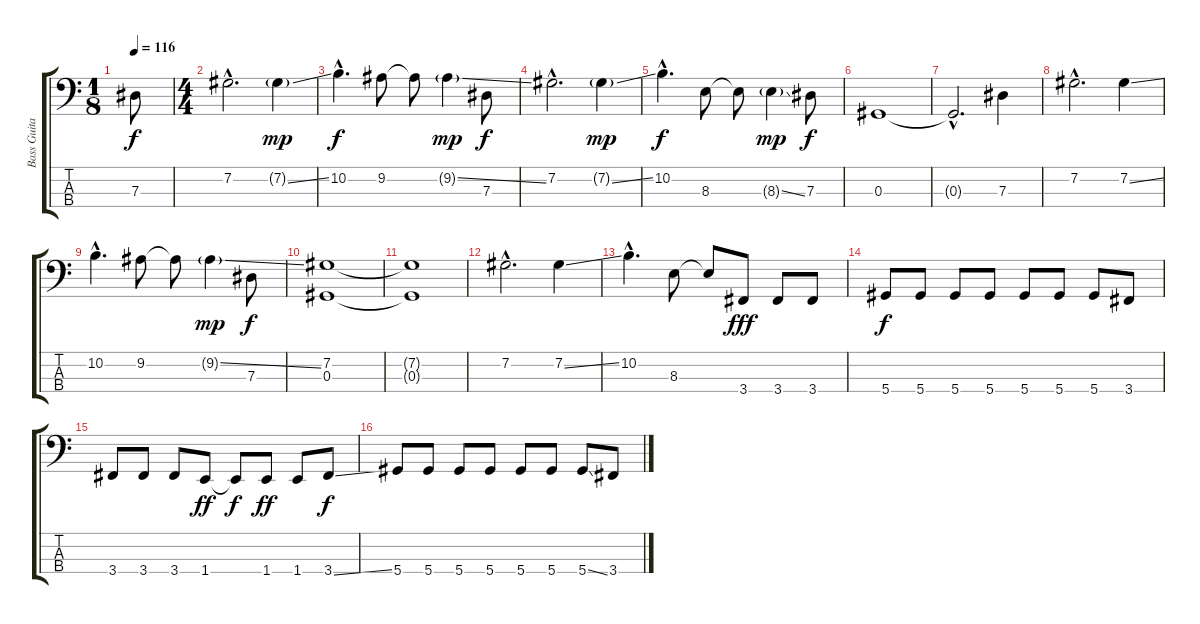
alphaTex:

\track ("Bass Guitar" "Bass Guita") {instrument electricbasspick}
\staff {score tabs}
\tuning (Gb2 Db2 Ab1 Eb1) {hide}
\ts (1 8)
\tempo 116
\clef f4
\ks c
7.3.8{dy f instrument electricbasspick} |
\ts (4 4)
7.2{hac}.2{d} 7.2{ss g}.4{dy mp} |
10.2{hac}.4{d dy f} 9.2.8 9.2{t}.8 9.2{ss g}.4{dy mp} 7.3.8{dy f} |
7.2{hac}.2{d} 7.2{ss g}.4{dy mp} |
10.2{hac}.4{d dy f} 8.3.8 8.3{t}.8 8.3{ss g}.4{dy mp} 7.3.8{dy f} |
0.3.1 |
0.3{hac t}.2{d} 7.3.4 |
7.2{hac}.2{d} 7.2{ss}.4 |
10.2{hac}.4{d} 9.2.8 9.2{t}.8 9.2{ss g}.4{dy mp} 7.3.8{dy f} |
(7.2 0.3).1 |
(7.2{t} 0.3{t}).1 |
7.2{hac}.2{d} 7.2{ss}.4 |
10.2{hac}.4{d} 8.3.8 8.3{t}.8 3.4.8{dy fff} 3.4.8 3.4.8 |
5.4.8{dy f} 5.4.8 5.4.8 5.4.8 5.4.8 5.4.8 5.4.8 3.4.8 |
3.4.8 3.4.8 3.4.8 1.4.8{dy ff} 1.4{t}.8{dy f} 1.4.8{dy ff} 1.4.8 3.4{ss}.8{dy f} |
5.4.8 5.4.8 5.4.8 5.4.8 5.4.8 5.4.8 5.4{ss}.8 3.4.8
